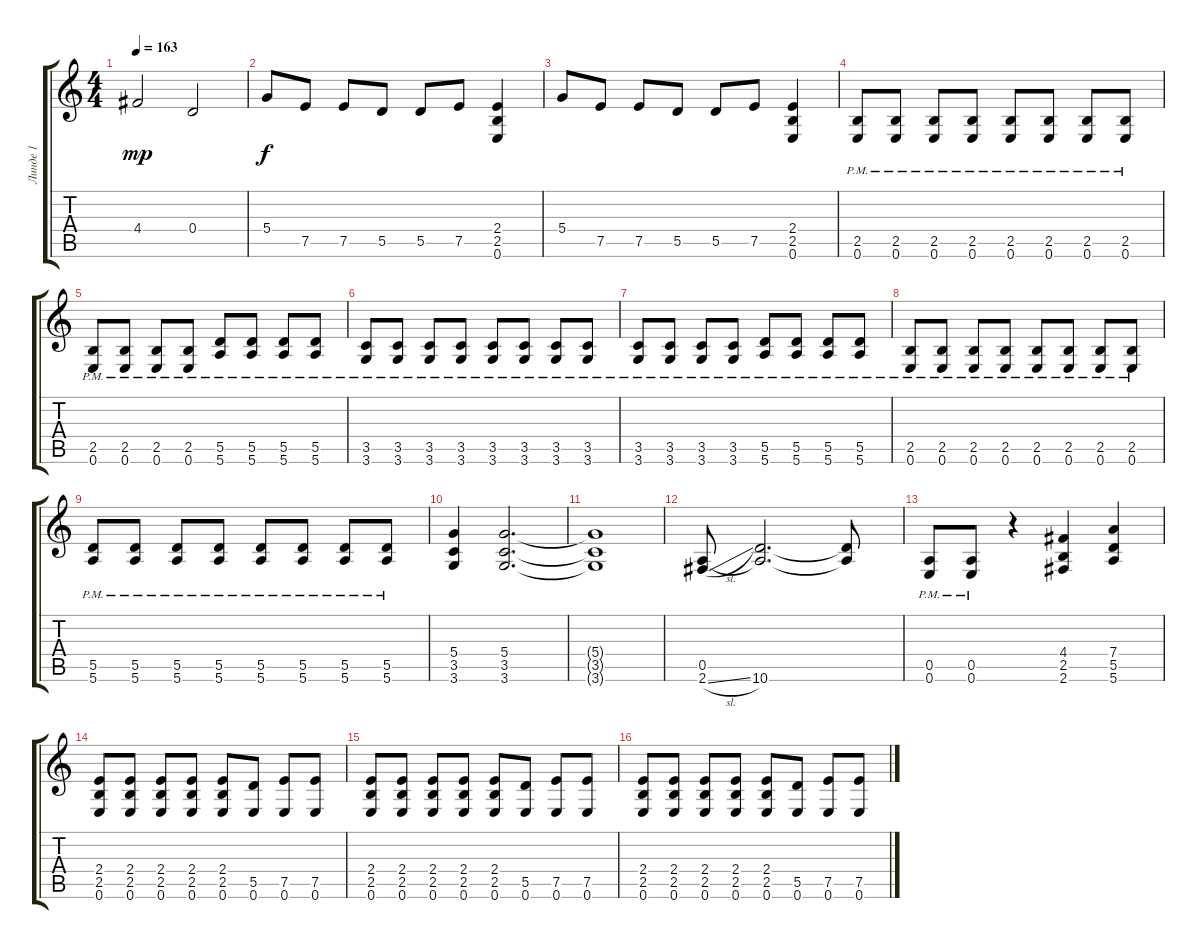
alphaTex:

\track ("Линде 1" "Линде 1") {instrument distortionguitar}
\staff {score tabs}
\tuning (E4 B3 G3 D3 A2 E2) {hide}
\ts (4 4)
\tempo 163
\clef g2
\ks c
4.4.2{dy mp} 0.4.2 |
5.4.8{dy f instrument distortionguitar} 7.5.8 7.5.8 5.5.8 5.5.8 7.5.8 (2.4 2.5 0.6).4 |
5.4.8 7.5.8 7.5.8 5.5.8 5.5.8 7.5.8 (2.4 2.5 0.6).4 |
(2.5{pm} 0.6{pm}).8 (2.5{pm} 0.6{pm}).8 (2.5{pm} 0.6{pm}).8 (2.5{pm} 0.6{pm}).8 (2.5{pm} 0.6{pm}).8 (2.5{pm} 0.6{pm}).8 (2.5{pm} 0.6{pm}).8 (2.5{pm} 0.6{pm}).8 |
(2.5{pm} 0.6{pm}).8 (2.5{pm} 0.6{pm}).8 (2.5{pm} 0.6{pm}).8 (2.5{pm} 0.6{pm}).8 (5.5{pm} 5.6{pm}).8 (5.5{pm} 5.6{pm}).8 (5.5{pm} 5.6{pm}).8 (5.5{pm} 5.6{pm}).8 |
(3.5{pm} 3.6{pm}).8 (3.5{pm} 3.6{pm}).8 (3.5{pm} 3.6{pm}).8 (3.5{pm} 3.6{pm}).8 (3.5{pm} 3.6{pm}).8 (3.5{pm} 3.6{pm}).8 (3.5{pm} 3.6{pm}).8 (3.5{pm} 3.6{pm}).8 |
(3.5{pm} 3.6{pm}).8 (3.5{pm} 3.6{pm}).8 (3.5{pm} 3.6{pm}).8 (3.5{pm} 3.6{pm}).8 (5.5{pm} 5.6{pm}).8 (5.5{pm} 5.6{pm}).8 (5.5{pm} 5.6{pm}).8 (5.5{pm} 5.6{pm}).8 |
(2.5{pm} 0.6{pm}).8 (2.5{pm} 0.6{pm}).8 (2.5{pm} 0.6{pm}).8 (2.5{pm} 0.6{pm}).8 (2.5{pm} 0.6{pm}).8 (2.5{pm} 0.6{pm}).8 (2.5{pm} 0.6{pm}).8 (2.5{pm} 0.6{pm}).8 |
(5.5{pm} 5.6{pm}).8 (5.5{pm} 5.6{pm}).8 (5.5{pm} 5.6{pm}).8 (5.5{pm} 5.6{pm}).8 (5.5{pm} 5.6{pm}).8 (5.5{pm} 5.6{pm}).8 (5.5{pm} 5.6{pm}).8 (5.5{pm} 5.6{pm}).8 |
(5.4 3.5 3.6).4 (5.4 3.5 3.6).2{d} |
(5.4{t} 3.5{t} 3.6{t}).1 |
(0.5 2.6{sl}).8 (0.5{t} 10.6).2{d} (0.5{t} 10.6{t}).8 |
(0.5{pm} 0.6{pm}).8 (0.5{pm} 0.6{pm}).8 r.4 (4.4 2.5 2.6).4 (7.4 5.5 5.6).4 |
(2.4 2.5 0.6).8 (2.4 2.5 0.6).8 (2.4 2.5 0.6).8 (2.4 2.5 0.6).8 (2.4 2.5 0.6).8 (5.5 0.6).8 (7.5 0.6).8 (7.5 0.6).8 |
(2.4 2.5 0.6).8 (2.4 2.5 0.6).8 (2.4 2.5 0.6).8 (2.4 2.5 0.6).8 (2.4 2.5 0.6).8 (5.5 0.6).8 (7.5 0.6).8 (7.5 0.6).8 |
(2.4 2.5 0.6).8 (2.4 2.5 0.6).8 (2.4 2.5 0.6).8 (2.4 2.5 0.6).8 (2.4 2.5 0.6).8 (5.5 0.6).8 (7.5 0.6).8 (7.5 0.6).8
